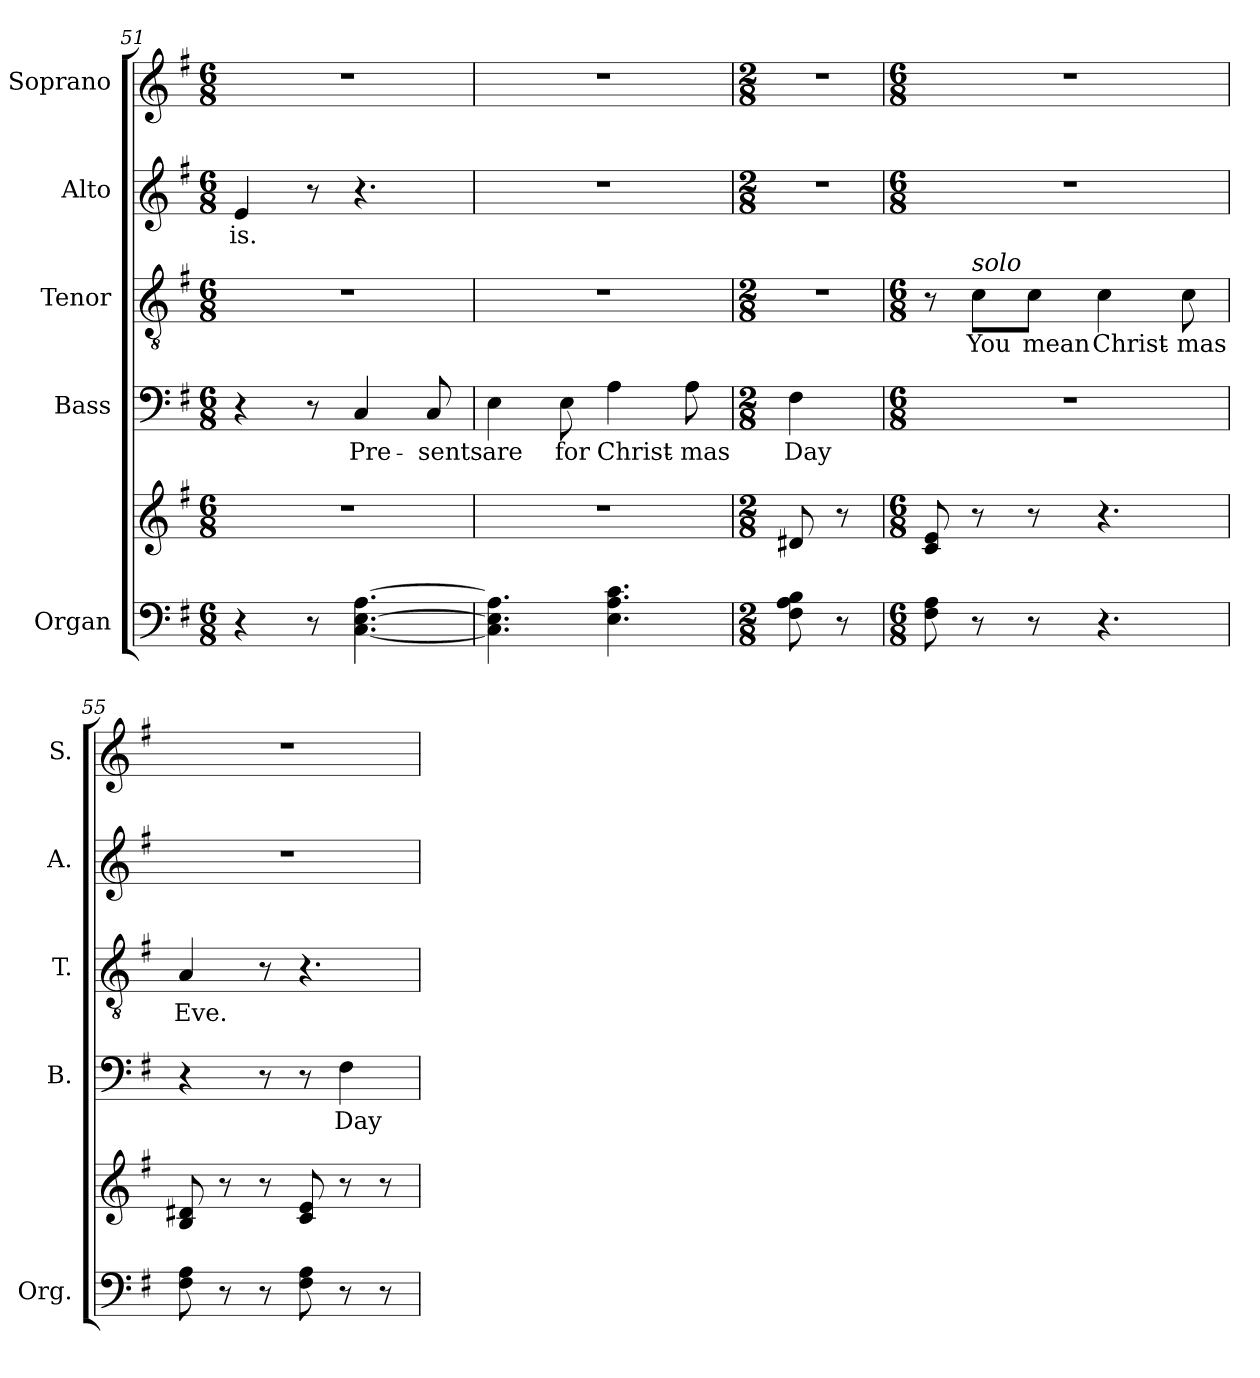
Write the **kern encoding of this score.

**kern	**kern	**kern	**text	**kern	**text	**kern	**text	**kern
*part5	*part5	*part4	*part4	*part3	*part3	*part2	*part2	*part1
*staff6	*staff5	*staff4	*staff4	*staff3	*staff3	*staff2	*staff2	*staff1
*I"Organ	*	*I"Bass	*	*I"Tenor	*	*I"Alto	*	*I"Soprano
*I'Org.	*	*I'B.	*	*I'T.	*	*I'A.	*	*I'S.
*clefF4	*clefG2	*clefF4	*	*clefGv2	*	*clefG2	*	*clefG2
*	*	*	*	*ITrd7c12	*	*	*	*
*k[f#]	*k[f#]	*k[f#]	*	*k[f#]	*	*k[f#]	*	*k[f#]
*G:	*G:	*G:	*	*G:	*	*G:	*	*G:
*M6/8	*M6/8	*M6/8	*	*M6/8	*	*M6/8	*	*M6/8
=51	=51	=51	=51	=51	=51	=51	=51	=51
!	!LO:N:vis=1	!	!	!LO:N:vis=1	!	!	!	!
!	!	!	!	!	!	!	!LO:LY:b:color=#000000	!LO:N:vis=1
4r	2.r	4r	.	2.r	.	4ei/	is.	2.r
8r	.	8r	.	.	.	8r	.	.
!	!	!	!LO:LY:b:color=#000000	!	!	!	!	!
[4.Ci\ [4.Ei [4.Ai	.	4Ci/	Pre-	.	.	4.r	.	.
!	!	!	!LO:LY:b:color=#000000	!	!	!	!	!
.	.	8Ci/	-sents	.	.	.	.	.
=52	=52	=52	=52	=52	=52	=52	=52	=52
!	!LO:N:vis=1	!	!	!	!	!	!	!
!	!	!	!LO:LY:b:color=#000000	!LO:N:vis=1	!	!LO:N:vis=1	!	!LO:N:vis=1
4.Ci\] 4.Ei] 4.Ai]	2.r	4Ei\	are	2.r	.	2.r	.	2.r
!	!	!	!LO:LY:b:color=#000000	!	!	!	!	!
.	.	8Ei\	for	.	.	.	.	.
!	!	!	!LO:LY:b:color=#000000	!	!	!	!	!
4.Ei\ 4.Ai 4.ci	.	4Ai\	Christ-	.	.	.	.	.
!	!	!	!LO:LY:b:color=#000000	!	!	!	!	!
.	.	8Ai\	-mas	.	.	.	.	.
=53	=53	=53	=53	=53	=53	=53	=53	=53
*M2/8	*M2/8	*M2/8	*	*M2/8	*	*M2/8	*	*M2/8
!	!	!	!LO:LY:b:color=#000000	!LO:N:vis=1	!	!LO:N:vis=1	!	!LO:N:vis=1
8F#i\ 8Ai 8Bi	8d#Xi/	4F#i\	Day	4r	.	4r	.	4r
8r	8r	.	.	.	.	.	.	.
!!LO:LB:g=z
=54	=54	=54	=54	=54	=54	=54	=54	=54
*M6/8	*M6/8	*M6/8	*	*M6/8	*	*M6/8	*	*M6/8
!	!	!LO:N:vis=1	!	!	!	!LO:N:vis=1	!	!LO:N:vis=1
8F#i\ 8Ai	8ci/ 8ei	2.r	.	8r	.	2.r	.	2.r
!	!	!	!	!LO:TX:a:i:t=solo	!	!	!	!
!	!	!	!	!	!LO:LY:b:color=#000000	!	!	!
8r	8r	.	.	8Ci\L	You	.	.	.
!	!	!	!	!	!LO:LY:b:color=#000000	!	!	!
8r	8r	.	.	8Ci\J	mean	.	.	.
!	!	!	!	!	!LO:LY:b:color=#000000	!	!	!
4.r	4.r	.	.	4Ci\	Christ-	.	.	.
!	!	!	!	!	!LO:LY:b:color=#000000	!	!	!
.	.	.	.	8Ci\	-mas	.	.	.
=55	=55	=55	=55	=55	=55	=55	=55	=55
!	!	!	!	!	!LO:LY:b:color=#000000	!LO:N:vis=1	!	!LO:N:vis=1
8F#i\ 8Ai	8Bi/ 8d#Xi	4r	.	4AAi/	Eve.	2.r	.	2.r
8r	8r	.	.	.	.	.	.	.
8r	8r	8r	.	8r	.	.	.	.
8F#i\ 8Ai	8ci/ 8ei	8r	.	4.r	.	.	.	.
!	!	!	!LO:LY:b:color=#000000	!	!	!	!	!
8r	8r	4F#i\	Day	.	.	.	.	.
8r	8r	.	.	.	.	.	.	.
=	=	=	=	=	=	=	=	=
*-	*-	*-	*-	*-	*-	*-	*-	*-
